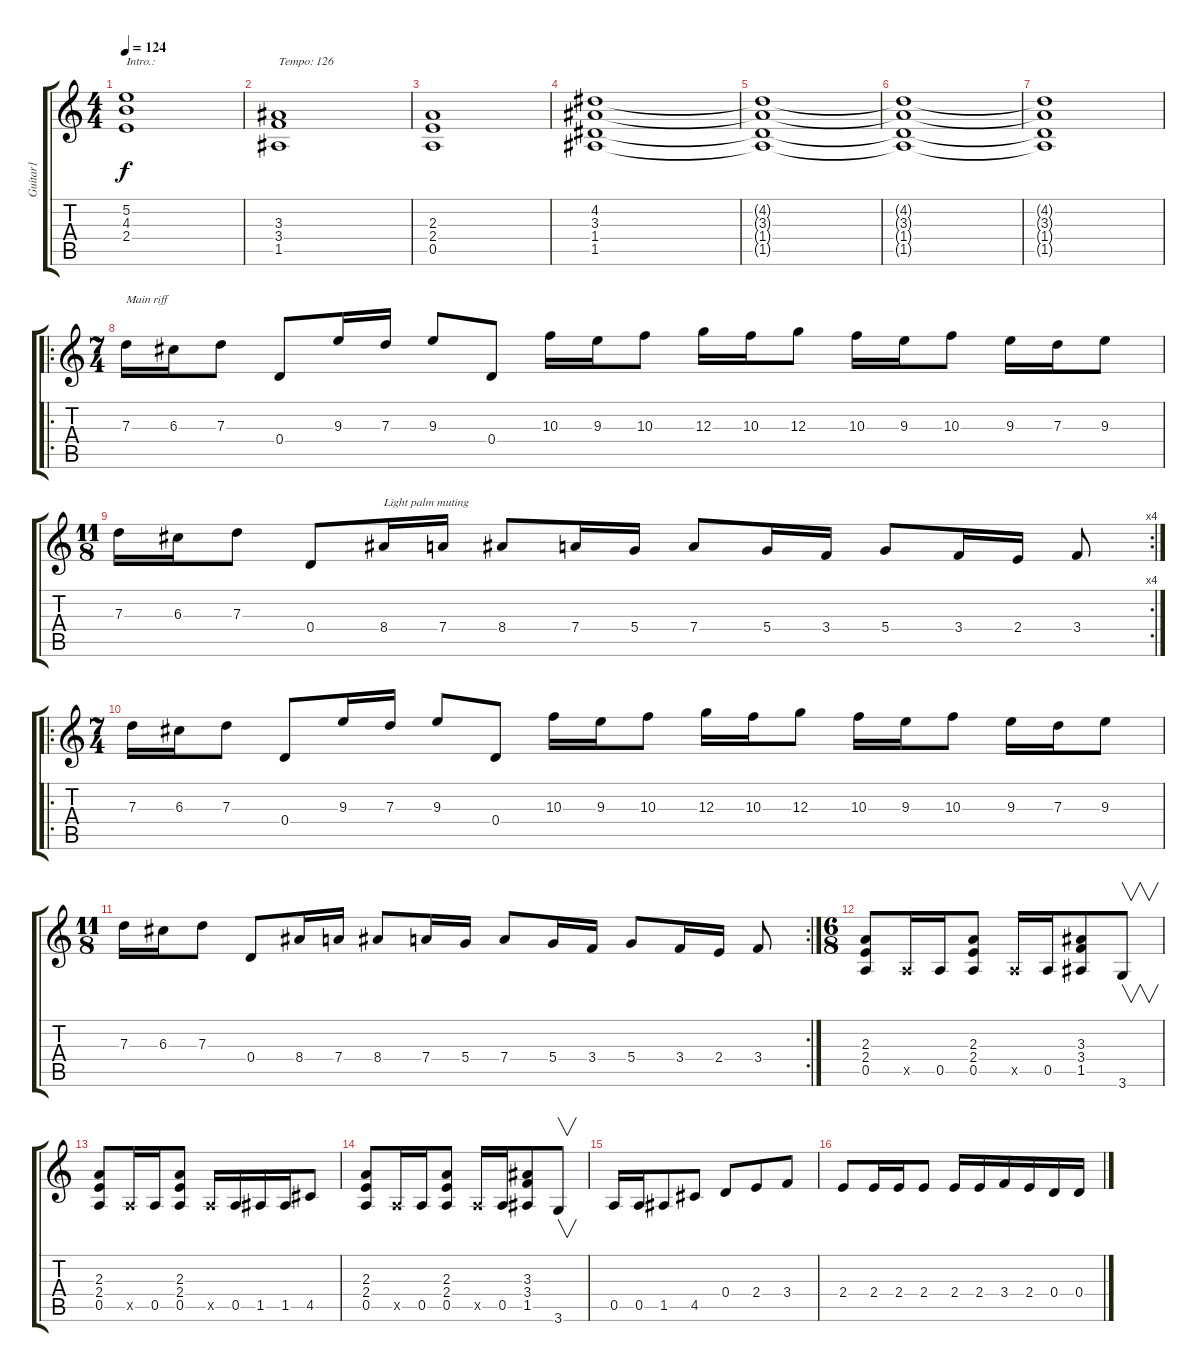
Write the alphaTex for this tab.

\track ("Guitar1" "Guitar1") {instrument distortionguitar}
\staff {score tabs}
\tuning (E4 B3 G3 D3 A2 E2) {hide}
\ts (4 4)
\tempo 124
\tempo 126
\tempo 124
\clef g2
\ks c
(5.2 4.3 2.4).1{txt "Intro.:" dy f instrument distortionguitar} |
(3.3 3.4 1.5).1{txt "Tempo: 126"} |
(2.3 2.4 0.5).1 |
(4.2 3.3 1.4 1.5).1 |
(4.2{t} 3.3{t} 1.4{t} 1.5{t}).1 |
(4.2{t} 3.3{t} 1.4{t} 1.5{t}).1 |
(4.2{t} 3.3{t} 1.4{t} 1.5{t}).1 |
\ro
\ts (7 4)
7.3.16{txt "Main riff"} 6.3.16 7.3.8 0.4.8 9.3.16 7.3.16 9.3.8 0.4.8 10.3.16 9.3.16 10.3.8 12.3.16 10.3.16 12.3.8 10.3.16 9.3.16 10.3.8 9.3.16 7.3.16 9.3.8 |
\rc 4
\ts (11 8)
7.3.16 6.3.16 7.3.8 0.4.8 8.4.16{txt "Light palm muting"} 7.4.16 8.4.8 7.4.16 5.4.16 7.4.8 5.4.16 3.4.16 5.4.8 3.4.16 2.4.16 3.4.8 |
\ro
\ts (7 4)
7.3.16{txt " "} 6.3.16 7.3.8 0.4.8 9.3.16 7.3.16 9.3.8 0.4.8 10.3.16 9.3.16 10.3.8 12.3.16 10.3.16 12.3.8 10.3.16 9.3.16 10.3.8 9.3.16 7.3.16 9.3.8 |
\rc 2
\ts (11 8)
7.3.16 6.3.16 7.3.8 0.4.8 8.4.16{txt " "} 7.4.16 8.4.8 7.4.16 5.4.16 7.4.8 5.4.16 3.4.16 5.4.8 3.4.16 2.4.16 3.4.8 |
\ts (6 8)
(2.3 2.4 0.5).8 0.5{x}.16 0.5.16 (2.3 2.4 0.5).8 0.5{x}.16 0.5.16 (3.3 3.4 1.5).8 3.6.8{v} |
(2.3 2.4 0.5).8 0.5{x}.16 0.5.16 (2.3 2.4 0.5).8 0.5{x}.16 0.5.16 1.5.16 1.5.16 4.5.8 |
(2.3 2.4 0.5).8 0.5{x}.16 0.5.16 (2.3 2.4 0.5).8 0.5{x}.16 0.5.16 (3.3 3.4 1.5).8 3.6.8{v} |
0.5.16 0.5.16 1.5.8 4.5.8 0.4.8 2.4.8 3.4.8 |
2.4.8 2.4.16 2.4.16 2.4.8 2.4.16 2.4.16 3.4.16 2.4.16 0.4.16 0.4.16
